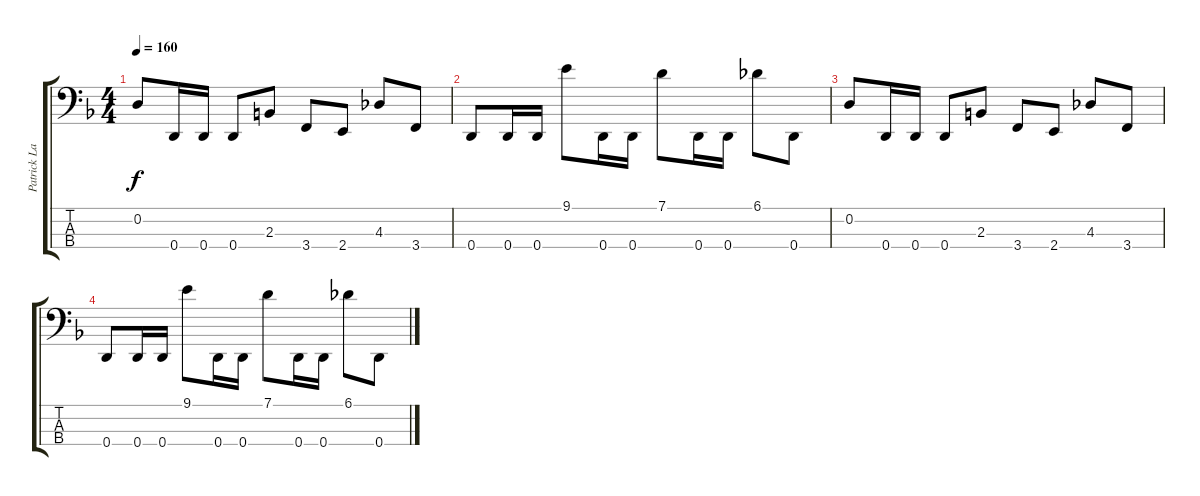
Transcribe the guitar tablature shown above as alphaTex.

\track ("Patrick Latreille" "Patrick La") {instrument electricbassfinger}
\staff {score tabs}
\tuning (G2 D2 A1 D1) {hide}
\ts (4 4)
\tempo 160
\clef f4
\ks dminor
0.2.8{dy f} 0.4.16 0.4.16 0.4.8 2.3.8 3.4.8 2.4.8 4.3.8 3.4.8 |
0.4.8 0.4.16 0.4.16 9.1.8 0.4.16 0.4.16 7.1.8 0.4.16 0.4.16 6.1.8 0.4.8 |
0.2.8 0.4.16 0.4.16 0.4.8 2.3.8 3.4.8 2.4.8 4.3.8 3.4.8 |
0.4.8 0.4.16 0.4.16 9.1.8 0.4.16 0.4.16 7.1.8 0.4.16 0.4.16 6.1.8 0.4.8
